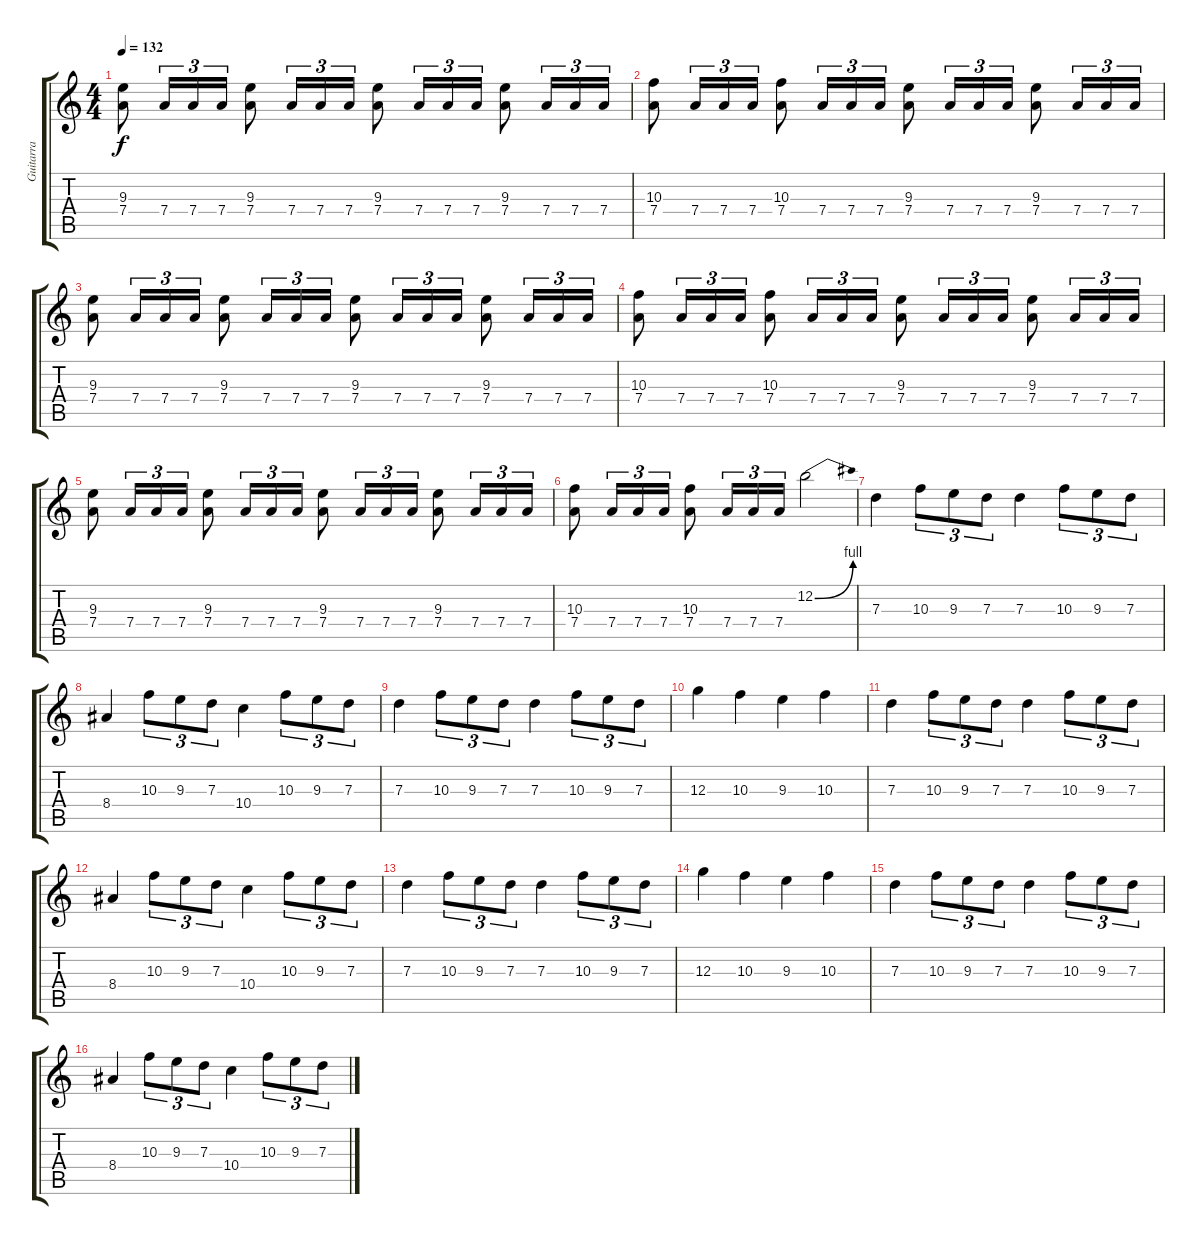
\track ("Guitarra" "Guitarra") {instrument distortionguitar}
\staff {score tabs}
\tuning (E4 B3 G3 D3 A2 E2) {hide}
\ts (4 4)
\tempo 132
\clef g2
\ks c
(9.3 7.4).8{dy f} 7.4.16{tu (3 2)} 7.4.16{tu (3 2)} 7.4.16{tu (3 2)} (9.3 7.4).8 7.4.16{tu (3 2)} 7.4.16{tu (3 2)} 7.4.16{tu (3 2)} (9.3 7.4).8 7.4.16{tu (3 2)} 7.4.16{tu (3 2)} 7.4.16{tu (3 2)} (9.3 7.4).8 7.4.16{tu (3 2)} 7.4.16{tu (3 2)} 7.4.16{tu (3 2)} |
(10.3 7.4).8 7.4.16{tu (3 2)} 7.4.16{tu (3 2)} 7.4.16{tu (3 2)} (10.3 7.4).8 7.4.16{tu (3 2)} 7.4.16{tu (3 2)} 7.4.16{tu (3 2)} (9.3 7.4).8 7.4.16{tu (3 2)} 7.4.16{tu (3 2)} 7.4.16{tu (3 2)} (9.3 7.4).8 7.4.16{tu (3 2)} 7.4.16{tu (3 2)} 7.4.16{tu (3 2)} |
(9.3 7.4).8 7.4.16{tu (3 2)} 7.4.16{tu (3 2)} 7.4.16{tu (3 2)} (9.3 7.4).8 7.4.16{tu (3 2)} 7.4.16{tu (3 2)} 7.4.16{tu (3 2)} (9.3 7.4).8 7.4.16{tu (3 2)} 7.4.16{tu (3 2)} 7.4.16{tu (3 2)} (9.3 7.4).8 7.4.16{tu (3 2)} 7.4.16{tu (3 2)} 7.4.16{tu (3 2)} |
(10.3 7.4).8 7.4.16{tu (3 2)} 7.4.16{tu (3 2)} 7.4.16{tu (3 2)} (10.3 7.4).8 7.4.16{tu (3 2)} 7.4.16{tu (3 2)} 7.4.16{tu (3 2)} (9.3 7.4).8 7.4.16{tu (3 2)} 7.4.16{tu (3 2)} 7.4.16{tu (3 2)} (9.3 7.4).8 7.4.16{tu (3 2)} 7.4.16{tu (3 2)} 7.4.16{tu (3 2)} |
(9.3 7.4).8 7.4.16{tu (3 2)} 7.4.16{tu (3 2)} 7.4.16{tu (3 2)} (9.3 7.4).8 7.4.16{tu (3 2)} 7.4.16{tu (3 2)} 7.4.16{tu (3 2)} (9.3 7.4).8 7.4.16{tu (3 2)} 7.4.16{tu (3 2)} 7.4.16{tu (3 2)} (9.3 7.4).8 7.4.16{tu (3 2)} 7.4.16{tu (3 2)} 7.4.16{tu (3 2)} |
(10.3 7.4).8 7.4.16{tu (3 2)} 7.4.16{tu (3 2)} 7.4.16{tu (3 2)} (10.3 7.4).8 7.4.16{tu (3 2)} 7.4.16{tu (3 2)} 7.4.16{tu (3 2)} 12.2{be (bend 0 0 60 4)}.2 |
7.3.4 10.3.8{tu (3 2)} 9.3.8{tu (3 2)} 7.3.8{tu (3 2)} 7.3.4 10.3.8{tu (3 2)} 9.3.8{tu (3 2)} 7.3.8{tu (3 2)} |
8.4.4 10.3.8{tu (3 2)} 9.3.8{tu (3 2)} 7.3.8{tu (3 2)} 10.4.4 10.3.8{tu (3 2)} 9.3.8{tu (3 2)} 7.3.8{tu (3 2)} |
7.3.4 10.3.8{tu (3 2)} 9.3.8{tu (3 2)} 7.3.8{tu (3 2)} 7.3.4 10.3.8{tu (3 2)} 9.3.8{tu (3 2)} 7.3.8{tu (3 2)} |
12.3.4 10.3.4 9.3.4 10.3.4 |
7.3.4 10.3.8{tu (3 2)} 9.3.8{tu (3 2)} 7.3.8{tu (3 2)} 7.3.4 10.3.8{tu (3 2)} 9.3.8{tu (3 2)} 7.3.8{tu (3 2)} |
8.4.4 10.3.8{tu (3 2)} 9.3.8{tu (3 2)} 7.3.8{tu (3 2)} 10.4.4 10.3.8{tu (3 2)} 9.3.8{tu (3 2)} 7.3.8{tu (3 2)} |
7.3.4 10.3.8{tu (3 2)} 9.3.8{tu (3 2)} 7.3.8{tu (3 2)} 7.3.4 10.3.8{tu (3 2)} 9.3.8{tu (3 2)} 7.3.8{tu (3 2)} |
12.3.4 10.3.4 9.3.4 10.3.4 |
7.3.4 10.3.8{tu (3 2)} 9.3.8{tu (3 2)} 7.3.8{tu (3 2)} 7.3.4 10.3.8{tu (3 2)} 9.3.8{tu (3 2)} 7.3.8{tu (3 2)} |
8.4.4 10.3.8{tu (3 2)} 9.3.8{tu (3 2)} 7.3.8{tu (3 2)} 10.4.4 10.3.8{tu (3 2)} 9.3.8{tu (3 2)} 7.3.8{tu (3 2)}
